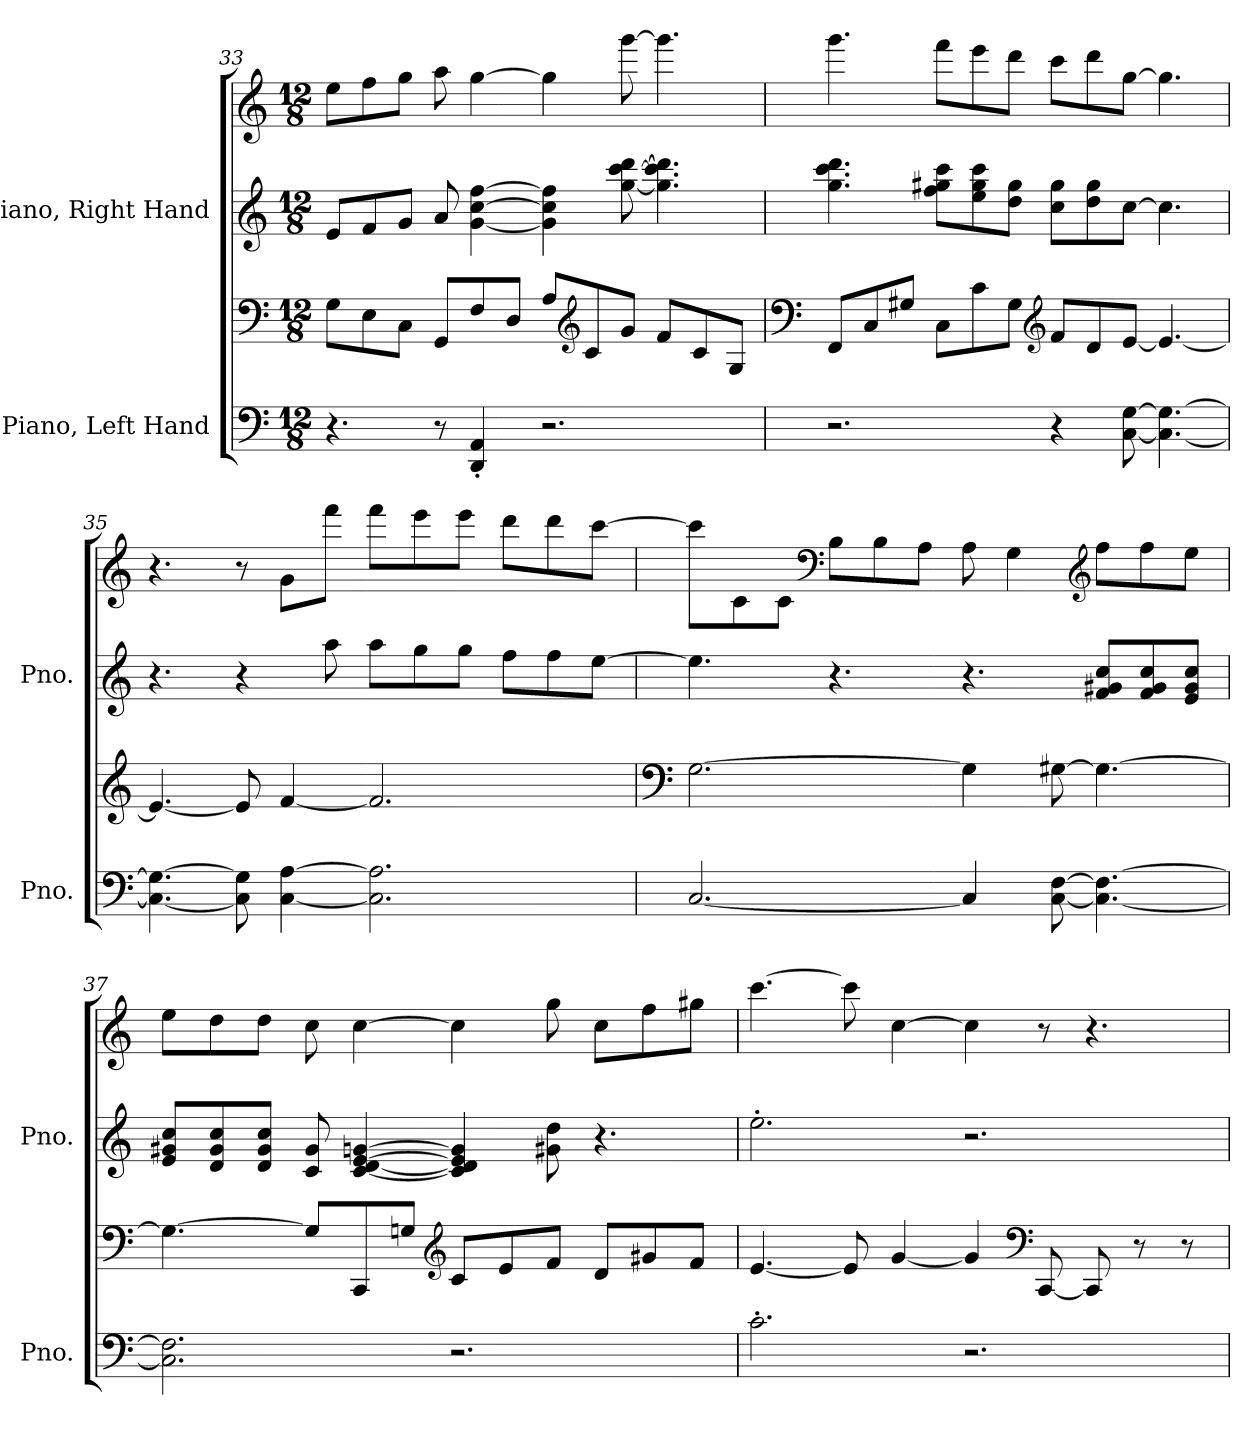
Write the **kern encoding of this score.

**kern	**kern	**kern	**kern
*part2	*part2	*part1	*part1
*staff4	*staff3	*staff2	*staff1
*I"Piano, Left Hand	*	*I"Piano, Right Hand	*
*I'Pno.	*	*I'Pno.	*
!!LO:PB:g=z
*clefF4	*clefF4	*clefG2	*clefG2
*k[]	*k[]	*k[]	*k[]
*M12/8	*M12/8	*M12/8	*M12/8
=33	=33	=33	=33
4.r	8G\L	8e/L	8ee\L
.	8E\	8f/	8ff\
.	8C\J	8g/J	8gg\J
8r	8GG/L	8a/	8aa\
4DD/' 4AA/'	8F/	[4g\ [4cc\ [4ff\	[4gg\
.	8D/J	.	.
2.r	8A/L	4g\] 4cc\] 4ff\]	4gg\]
*	*clefG2	*	*
.	8c/	.	.
.	8g/J	[8gg\ [8ccc\ [8ddd\	[8ggg\
.	8f/L	4.gg\] 4.ccc\] 4.ddd\]	4.ggg\]
.	8c/	.	.
.	8G/J	.	.
=34	=34	=34	=34
*	*clefF4	*	*
2.r	8FF/L	4.gg\ 4.ccc\ 4.ddd\	4.ggg\
.	8C/	.	.
.	8G#X/J	.	.
.	8C\L	8ff\ 8gg#X\ 8ccc\L	8fff\L
.	8c\	8ee\ 8gg#\ 8ccc\	8eee\
.	8G#\J	8dd\ 8gg#\J	8ddd\J
*	*clefG2	*	*
4r	8f/L	8cc\ 8gg#\L	8ccc\L
.	8d/	8dd\ 8gg#\	8ddd\
[8C\ [8G\	[8e/J	[8cc\J	[8gg\J
4.C\_ 4.G\_	4.e/_	4.cc\]	4.gg\]
!!LO:LB:g=z
=35	=35	=35	=35
4.C\_ 4.G\_	4.e/_	4.r	4.r
8C\] 8G\]	8e/]	4r	8r
[4C\ [4A\	[4f/	.	8g\L
.	.	8aa\	8fff\J
2.C\] 2.A\]	2.f/]	8aa\L	8fff\L
.	.	8gg\	8eee\
.	.	8gg\J	8eee\J
.	.	8ff\L	8ddd\L
.	.	8ff\	8ddd\
.	.	[8ee\J	[8ccc\J
=36	=36	=36	=36
*	*clefF4	*	*
[2.C/	[2.G\	4.ee\]	8ccc\L]
.	.	.	8c\
.	.	.	8c\J
*	*	*	*clefF4
.	.	4.r	8B\L
.	.	.	8B\
.	.	.	8A\J
4C/]	4G\]	4.r	8A\
.	.	.	4G\
[8C\ [8F\	[8G#X\	.	.
*	*	*	*clefG2
4.C\_ 4.F\_	4.G#\_	8f/ 8g#X/ 8cc/L	8ff\L
.	.	8f/ 8g#/ 8cc/	8ff\
.	.	8e/ 8g#/ 8cc/J	8ee\J
!!LO:LB:g=z
=37	=37	=37	=37
2.C\] 2.F\]	4.G#\_	8e/ 8g#X/ 8cc/L	8ee\L
.	.	8d/ 8g#/ 8cc/	8dd\
.	.	8d/ 8g#/ 8cc/J	8dd\J
.	8G#/L]	8c/ 8g#/	8cc\
.	8CC/	[4c/ [4d/ [4e/ [4gn/	[4cc\
.	8Gn/J	.	.
*	*clefG2	*	*
2.r	8c/L	4c/] 4d/] 4e/] 4g/]	4cc\]
.	8e/	.	.
.	8f/J	8g#X\ 8dd\	8gg\
.	8d/L	4.r	8cc\L
.	8g#X/	.	8ff\
.	8f/J	.	8gg#X\J
=38	=38	=38	=38
2.c'\	[4.e/	2.ee'\	[4.ccc\
.	8e/]	.	8ccc\]
.	[4g/	.	[4cc\
2.r	4g/]	2.r	4cc\]
*	*clefF4	*	*
.	[8CC/	.	8r
.	8CC/]	.	4.r
.	8r	.	.
.	8r	.	.
=	=	=	=
*-	*-	*-	*-
